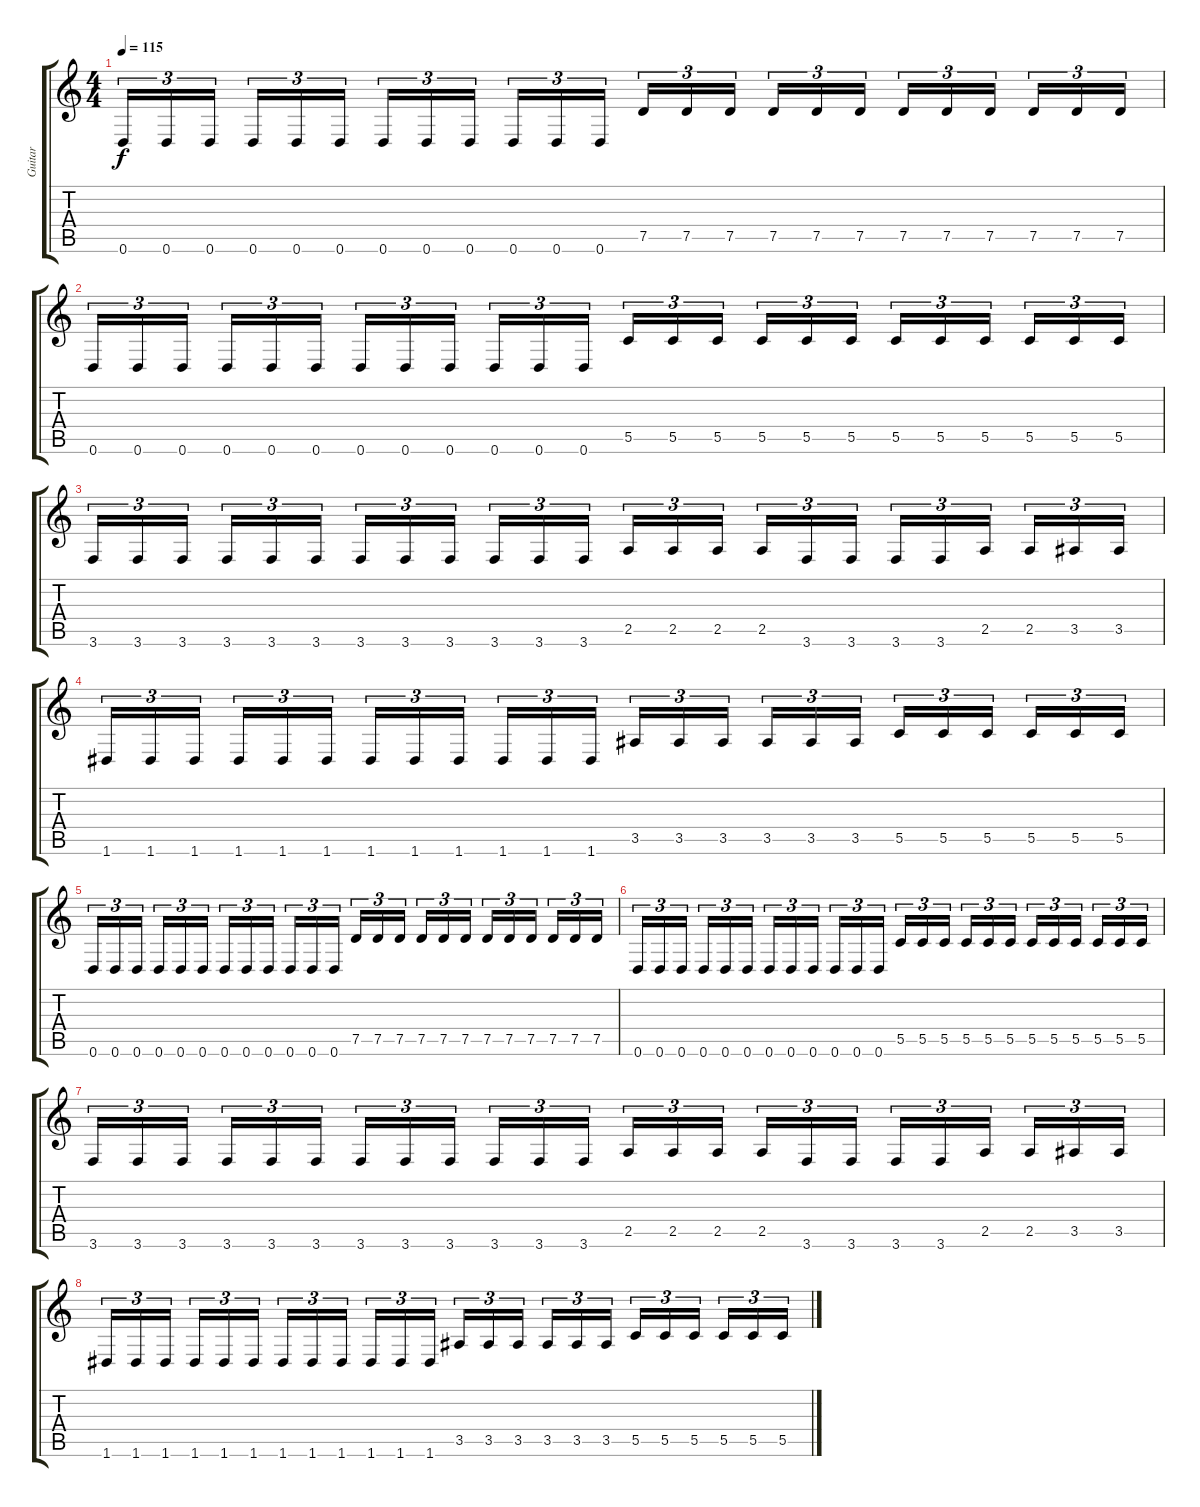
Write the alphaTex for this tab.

\track ("Guitar" "Guitar") {instrument overdrivenguitar}
\staff {score tabs}
\tuning (D4 A3 F3 C3 G2 D2) {hide}
\ts (4 4)
\tempo 115
\clef g2
\ks c
0.6.16{tu (3 2) dy f} 0.6.16{tu (3 2)} 0.6.16{tu (3 2) beam splitsecondary} 0.6.16{tu (3 2)} 0.6.16{tu (3 2)} 0.6.16{tu (3 2)} 0.6.16{tu (3 2)} 0.6.16{tu (3 2)} 0.6.16{tu (3 2) beam splitsecondary} 0.6.16{tu (3 2)} 0.6.16{tu (3 2)} 0.6.16{tu (3 2)} 7.5.16{tu (3 2)} 7.5.16{tu (3 2)} 7.5.16{tu (3 2) beam splitsecondary} 7.5.16{tu (3 2)} 7.5.16{tu (3 2)} 7.5.16{tu (3 2)} 7.5.16{tu (3 2)} 7.5.16{tu (3 2)} 7.5.16{tu (3 2) beam splitsecondary} 7.5.16{tu (3 2)} 7.5.16{tu (3 2)} 7.5.16{tu (3 2)} |
0.6.16{tu (3 2)} 0.6.16{tu (3 2)} 0.6.16{tu (3 2) beam splitsecondary} 0.6.16{tu (3 2)} 0.6.16{tu (3 2)} 0.6.16{tu (3 2)} 0.6.16{tu (3 2)} 0.6.16{tu (3 2)} 0.6.16{tu (3 2) beam splitsecondary} 0.6.16{tu (3 2)} 0.6.16{tu (3 2)} 0.6.16{tu (3 2)} 5.5.16{tu (3 2)} 5.5.16{tu (3 2)} 5.5.16{tu (3 2) beam splitsecondary} 5.5.16{tu (3 2)} 5.5.16{tu (3 2)} 5.5.16{tu (3 2)} 5.5.16{tu (3 2)} 5.5.16{tu (3 2)} 5.5.16{tu (3 2) beam splitsecondary} 5.5.16{tu (3 2)} 5.5.16{tu (3 2)} 5.5.16{tu (3 2)} |
3.6.16{tu (3 2)} 3.6.16{tu (3 2)} 3.6.16{tu (3 2) beam splitsecondary} 3.6.16{tu (3 2)} 3.6.16{tu (3 2)} 3.6.16{tu (3 2)} 3.6.16{tu (3 2)} 3.6.16{tu (3 2)} 3.6.16{tu (3 2) beam splitsecondary} 3.6.16{tu (3 2)} 3.6.16{tu (3 2)} 3.6.16{tu (3 2)} 2.5.16{tu (3 2)} 2.5.16{tu (3 2)} 2.5.16{tu (3 2) beam splitsecondary} 2.5.16{tu (3 2)} 3.6.16{tu (3 2)} 3.6.16{tu (3 2)} 3.6.16{tu (3 2)} 3.6.16{tu (3 2)} 2.5.16{tu (3 2) beam splitsecondary} 2.5.16{tu (3 2)} 3.5.16{tu (3 2)} 3.5.16{tu (3 2)} |
1.6.16{tu (3 2)} 1.6.16{tu (3 2)} 1.6.16{tu (3 2) beam splitsecondary} 1.6.16{tu (3 2)} 1.6.16{tu (3 2)} 1.6.16{tu (3 2)} 1.6.16{tu (3 2)} 1.6.16{tu (3 2)} 1.6.16{tu (3 2) beam splitsecondary} 1.6.16{tu (3 2)} 1.6.16{tu (3 2)} 1.6.16{tu (3 2)} 3.5.16{tu (3 2)} 3.5.16{tu (3 2)} 3.5.16{tu (3 2) beam splitsecondary} 3.5.16{tu (3 2)} 3.5.16{tu (3 2)} 3.5.16{tu (3 2)} 5.5.16{tu (3 2)} 5.5.16{tu (3 2)} 5.5.16{tu (3 2) beam splitsecondary} 5.5.16{tu (3 2)} 5.5.16{tu (3 2)} 5.5.16{tu (3 2)} |
0.6.16{tu (3 2)} 0.6.16{tu (3 2)} 0.6.16{tu (3 2) beam splitsecondary} 0.6.16{tu (3 2)} 0.6.16{tu (3 2)} 0.6.16{tu (3 2)} 0.6.16{tu (3 2)} 0.6.16{tu (3 2)} 0.6.16{tu (3 2) beam splitsecondary} 0.6.16{tu (3 2)} 0.6.16{tu (3 2)} 0.6.16{tu (3 2)} 7.5.16{tu (3 2)} 7.5.16{tu (3 2)} 7.5.16{tu (3 2) beam splitsecondary} 7.5.16{tu (3 2)} 7.5.16{tu (3 2)} 7.5.16{tu (3 2)} 7.5.16{tu (3 2)} 7.5.16{tu (3 2)} 7.5.16{tu (3 2) beam splitsecondary} 7.5.16{tu (3 2)} 7.5.16{tu (3 2)} 7.5.16{tu (3 2)} |
0.6.16{tu (3 2)} 0.6.16{tu (3 2)} 0.6.16{tu (3 2) beam splitsecondary} 0.6.16{tu (3 2)} 0.6.16{tu (3 2)} 0.6.16{tu (3 2)} 0.6.16{tu (3 2)} 0.6.16{tu (3 2)} 0.6.16{tu (3 2) beam splitsecondary} 0.6.16{tu (3 2)} 0.6.16{tu (3 2)} 0.6.16{tu (3 2)} 5.5.16{tu (3 2)} 5.5.16{tu (3 2)} 5.5.16{tu (3 2) beam splitsecondary} 5.5.16{tu (3 2)} 5.5.16{tu (3 2)} 5.5.16{tu (3 2)} 5.5.16{tu (3 2)} 5.5.16{tu (3 2)} 5.5.16{tu (3 2) beam splitsecondary} 5.5.16{tu (3 2)} 5.5.16{tu (3 2)} 5.5.16{tu (3 2)} |
3.6.16{tu (3 2)} 3.6.16{tu (3 2)} 3.6.16{tu (3 2) beam splitsecondary} 3.6.16{tu (3 2)} 3.6.16{tu (3 2)} 3.6.16{tu (3 2)} 3.6.16{tu (3 2)} 3.6.16{tu (3 2)} 3.6.16{tu (3 2) beam splitsecondary} 3.6.16{tu (3 2)} 3.6.16{tu (3 2)} 3.6.16{tu (3 2)} 2.5.16{tu (3 2)} 2.5.16{tu (3 2)} 2.5.16{tu (3 2) beam splitsecondary} 2.5.16{tu (3 2)} 3.6.16{tu (3 2)} 3.6.16{tu (3 2)} 3.6.16{tu (3 2)} 3.6.16{tu (3 2)} 2.5.16{tu (3 2) beam splitsecondary} 2.5.16{tu (3 2)} 3.5.16{tu (3 2)} 3.5.16{tu (3 2)} |
1.6.16{tu (3 2)} 1.6.16{tu (3 2)} 1.6.16{tu (3 2) beam splitsecondary} 1.6.16{tu (3 2)} 1.6.16{tu (3 2)} 1.6.16{tu (3 2)} 1.6.16{tu (3 2)} 1.6.16{tu (3 2)} 1.6.16{tu (3 2) beam splitsecondary} 1.6.16{tu (3 2)} 1.6.16{tu (3 2)} 1.6.16{tu (3 2)} 3.5.16{tu (3 2)} 3.5.16{tu (3 2)} 3.5.16{tu (3 2) beam splitsecondary} 3.5.16{tu (3 2)} 3.5.16{tu (3 2)} 3.5.16{tu (3 2)} 5.5.16{tu (3 2)} 5.5.16{tu (3 2)} 5.5.16{tu (3 2) beam splitsecondary} 5.5.16{tu (3 2)} 5.5.16{tu (3 2)} 5.5.16{tu (3 2)}
